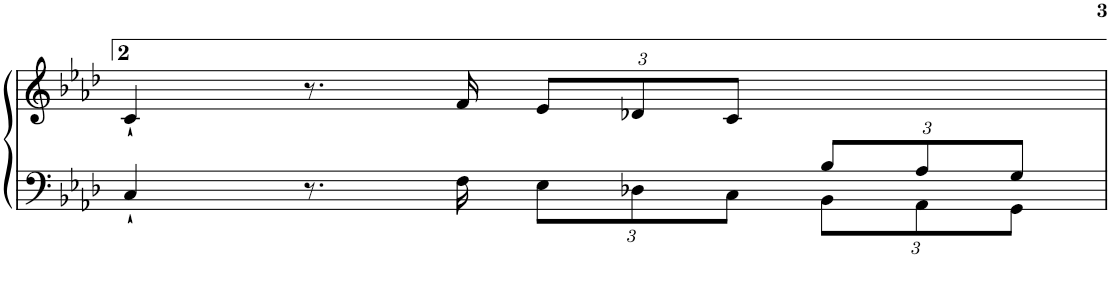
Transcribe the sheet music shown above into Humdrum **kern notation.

**kern	**kern
*part1	*part1
*staff2	*staff1
*I"Фортепиано	*
!!LO:PB:g=z
*clefF4	*clefG2
*k[b-e-a-d-]	*k[b-e-a-d-]
*f:	*f:
*M4/4	*M4/4
*met(c)	*met(c)
=34X1	=34X1
*^	*
2.ryy	4C`/	4c`/
.	8.r	8.r
.	16F\	16f/
*	*Xbrackettup	*Xbrackettup
.	12E-\L	12e-/L
.	12D-X\	12d-X/
.	12C\J	12c/J
12B-/L	12BB-\L	4ryy
12A-/	12AA-\	.
12G/J	12GG\J	.
*v	*v	*
=	=
*-	*-
